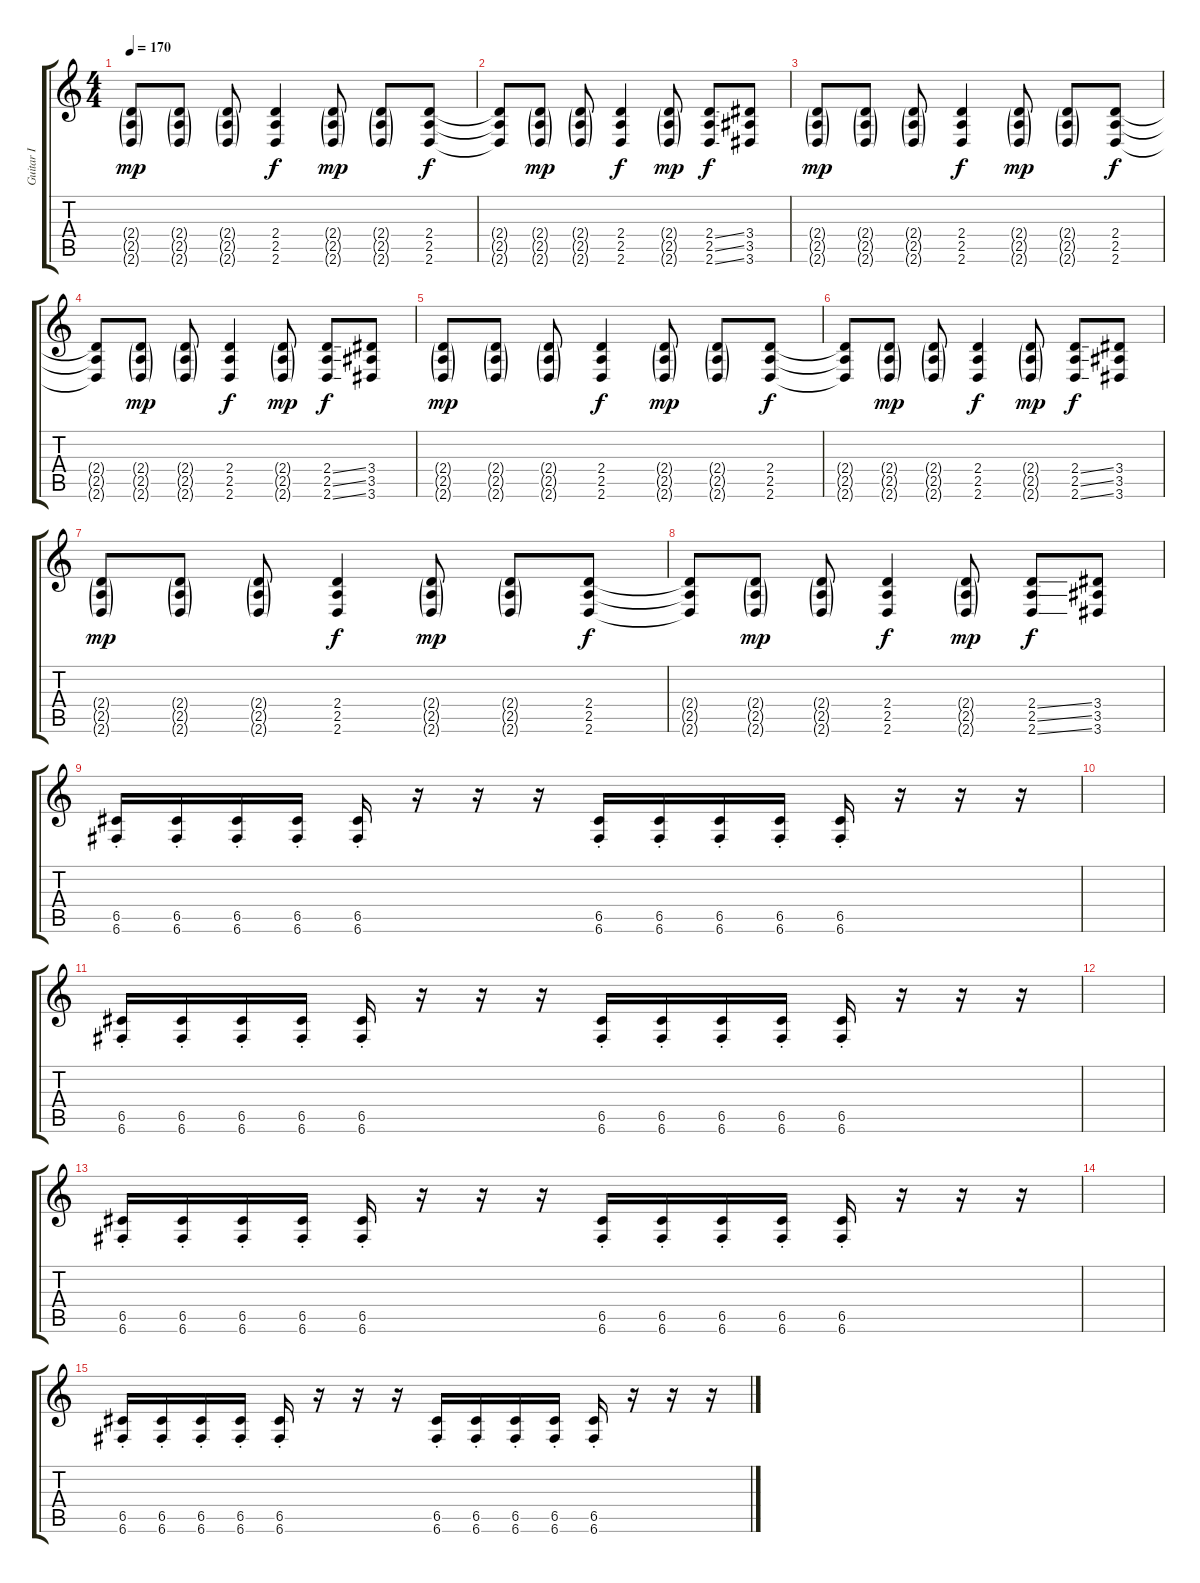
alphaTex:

\track ("Guitar I" "Guitar I") {instrument distortionguitar}
\staff {score tabs}
\tuning (D4 A3 F3 C3 G2 C2) {hide}
\ts (4 4)
\tempo 170
\clef g2
\ks c
(2.4{g} 2.5{g} 2.6{g}).8{dy mp} (2.4{g} 2.5{g} 2.6{g}).8 (2.4{g} 2.5{g} 2.6{g}).8 (2.4 2.5 2.6).4{dy f} (2.4{g} 2.5{g} 2.6{g}).8{dy mp} (2.4{g} 2.5{g} 2.6{g}).8 (2.4 2.5 2.6).8{dy f} |
(2.4{t} 2.5{t} 2.6{t}).8 (2.4{g} 2.5{g} 2.6{g}).8{dy mp} (2.4{g} 2.5{g} 2.6{g}).8 (2.4 2.5 2.6).4{dy f} (2.4{g} 2.5{g} 2.6{g}).8{dy mp} (2.4{ss} 2.5{ss} 2.6{ss}).8{dy f} (3.4 3.5 3.6).8 |
(2.4{g} 2.5{g} 2.6{g}).8{dy mp} (2.4{g} 2.5{g} 2.6{g}).8 (2.4{g} 2.5{g} 2.6{g}).8 (2.4 2.5 2.6).4{dy f} (2.4{g} 2.5{g} 2.6{g}).8{dy mp} (2.4{g} 2.5{g} 2.6{g}).8 (2.4 2.5 2.6).8{dy f} |
(2.4{t} 2.5{t} 2.6{t}).8 (2.4{g} 2.5{g} 2.6{g}).8{dy mp} (2.4{g} 2.5{g} 2.6{g}).8 (2.4 2.5 2.6).4{dy f} (2.4{g} 2.5{g} 2.6{g}).8{dy mp} (2.4{ss} 2.5{ss} 2.6{ss}).8{dy f} (3.4 3.5 3.6).8 |
(2.4{g} 2.5{g} 2.6{g}).8{dy mp} (2.4{g} 2.5{g} 2.6{g}).8 (2.4{g} 2.5{g} 2.6{g}).8 (2.4 2.5 2.6).4{dy f} (2.4{g} 2.5{g} 2.6{g}).8{dy mp} (2.4{g} 2.5{g} 2.6{g}).8 (2.4 2.5 2.6).8{dy f} |
(2.4{t} 2.5{t} 2.6{t}).8 (2.4{g} 2.5{g} 2.6{g}).8{dy mp} (2.4{g} 2.5{g} 2.6{g}).8 (2.4 2.5 2.6).4{dy f} (2.4{g} 2.5{g} 2.6{g}).8{dy mp} (2.4{ss} 2.5{ss} 2.6{ss}).8{dy f} (3.4 3.5 3.6).8 |
(2.4{g} 2.5{g} 2.6{g}).8{dy mp} (2.4{g} 2.5{g} 2.6{g}).8 (2.4{g} 2.5{g} 2.6{g}).8 (2.4 2.5 2.6).4{dy f} (2.4{g} 2.5{g} 2.6{g}).8{dy mp} (2.4{g} 2.5{g} 2.6{g}).8 (2.4 2.5 2.6).8{dy f} |
(2.4{t} 2.5{t} 2.6{t}).8 (2.4{g} 2.5{g} 2.6{g}).8{dy mp} (2.4{g} 2.5{g} 2.6{g}).8 (2.4 2.5 2.6).4{dy f} (2.4{g} 2.5{g} 2.6{g}).8{dy mp} (2.4{ss} 2.5{ss} 2.6{ss}).8{dy f} (3.4 3.5 3.6).8 |
(6.5{st} 6.6{st}).16 (6.5{st} 6.6{st}).16 (6.5{st} 6.6{st}).16 (6.5{st} 6.6{st}).16 (6.5{st} 6.6{st}).16 r.16 r.16 r.16 (6.5{st} 6.6{st}).16 (6.5{st} 6.6{st}).16 (6.5{st} 6.6{st}).16 (6.5{st} 6.6{st}).16 (6.5{st} 6.6{st}).16 r.16 r.16 r.16 |
|
(6.5{st} 6.6{st}).16 (6.5{st} 6.6{st}).16 (6.5{st} 6.6{st}).16 (6.5{st} 6.6{st}).16 (6.5{st} 6.6{st}).16 r.16 r.16 r.16 (6.5{st} 6.6{st}).16 (6.5{st} 6.6{st}).16 (6.5{st} 6.6{st}).16 (6.5{st} 6.6{st}).16 (6.5{st} 6.6{st}).16 r.16 r.16 r.16 |
|
(6.5{st} 6.6{st}).16 (6.5{st} 6.6{st}).16 (6.5{st} 6.6{st}).16 (6.5{st} 6.6{st}).16 (6.5{st} 6.6{st}).16 r.16 r.16 r.16 (6.5{st} 6.6{st}).16 (6.5{st} 6.6{st}).16 (6.5{st} 6.6{st}).16 (6.5{st} 6.6{st}).16 (6.5{st} 6.6{st}).16 r.16 r.16 r.16 |
|
(6.5{st} 6.6{st}).16 (6.5{st} 6.6{st}).16 (6.5{st} 6.6{st}).16 (6.5{st} 6.6{st}).16 (6.5{st} 6.6{st}).16 r.16 r.16 r.16 (6.5{st} 6.6{st}).16 (6.5{st} 6.6{st}).16 (6.5{st} 6.6{st}).16 (6.5{st} 6.6{st}).16 (6.5{st} 6.6{st}).16 r.16 r.16 r.16
